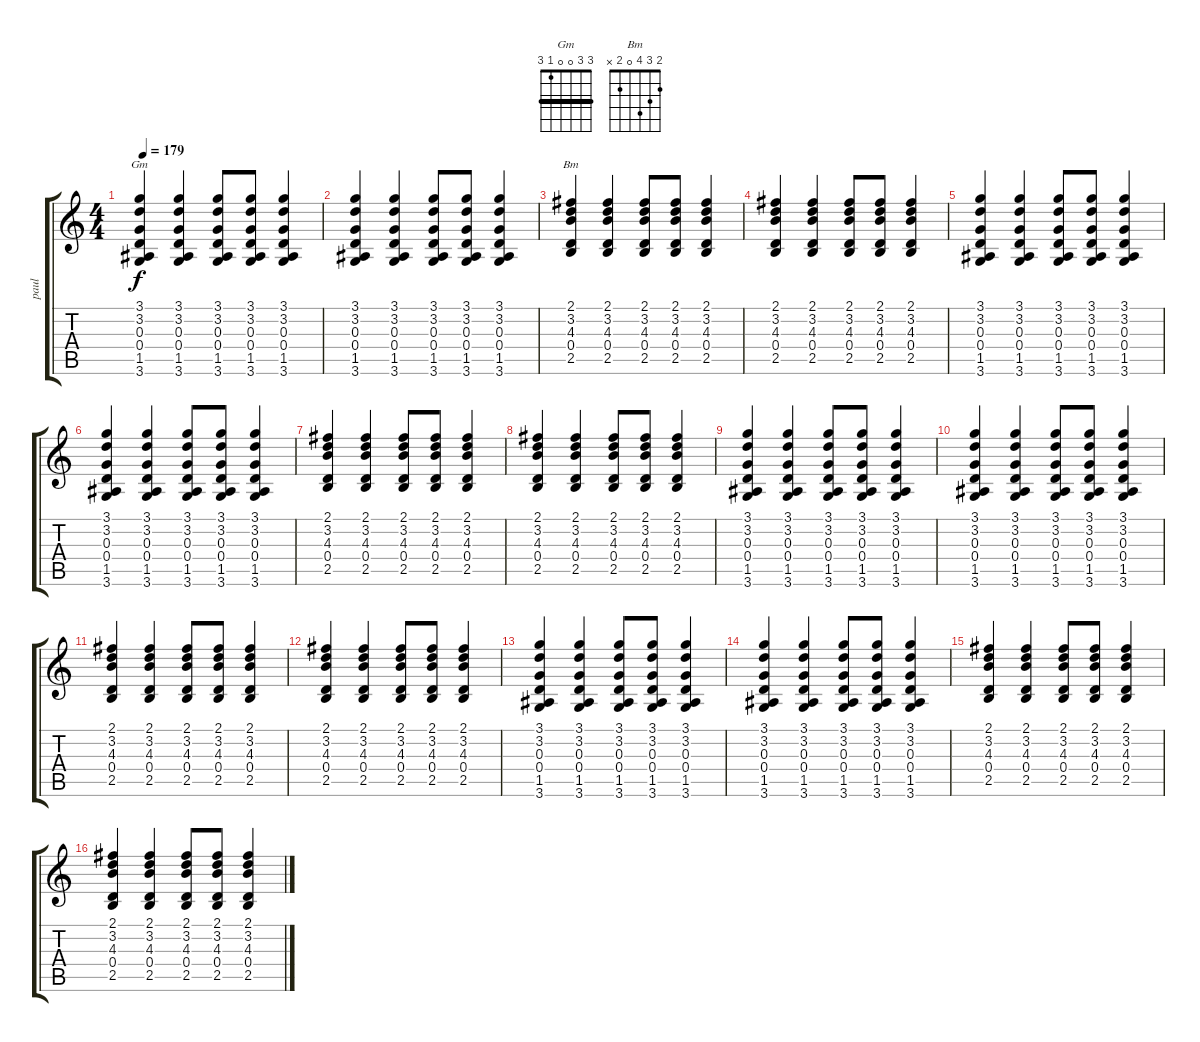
\track ("paul" "paul") {instrument acousticguitarnylon}
\staff {score tabs}
\tuning (E4 B3 G3 D3 A2 E2) {hide}
\chord ("Gm" 3 3 0 0 1 3) {barre 3}
\chord ("Bm" 2 3 4 0 2 x)
\ts (4 4)
\tempo 179
\clef g2
\ks c
(3.1 3.2 0.3 0.4 1.5 3.6).4{ch "Gm" dy f} (3.1 3.2 0.3 0.4 1.5 3.6).4 (3.1 3.2 0.3 0.4 1.5 3.6).8 (3.1 3.2 0.3 0.4 1.5 3.6).8 (3.1 3.2 0.3 0.4 1.5 3.6).4 |
(3.1 3.2 0.3 0.4 1.5 3.6).4 (3.1 3.2 0.3 0.4 1.5 3.6).4 (3.1 3.2 0.3 0.4 1.5 3.6).8 (3.1 3.2 0.3 0.4 1.5 3.6).8 (3.1 3.2 0.3 0.4 1.5 3.6).4 |
(2.1 3.2 4.3 0.4 2.5).4{ch "Bm"} (2.1 3.2 4.3 0.4 2.5).4 (2.1 3.2 4.3 0.4 2.5).8 (2.1 3.2 4.3 0.4 2.5).8 (2.1 3.2 4.3 0.4 2.5).4 |
(2.1 3.2 4.3 0.4 2.5).4 (2.1 3.2 4.3 0.4 2.5).4 (2.1 3.2 4.3 0.4 2.5).8 (2.1 3.2 4.3 0.4 2.5).8 (2.1 3.2 4.3 0.4 2.5).4 |
(3.1 3.2 0.3 0.4 1.5 3.6).4 (3.1 3.2 0.3 0.4 1.5 3.6).4 (3.1 3.2 0.3 0.4 1.5 3.6).8 (3.1 3.2 0.3 0.4 1.5 3.6).8 (3.1 3.2 0.3 0.4 1.5 3.6).4 |
(3.1 3.2 0.3 0.4 1.5 3.6).4 (3.1 3.2 0.3 0.4 1.5 3.6).4 (3.1 3.2 0.3 0.4 1.5 3.6).8 (3.1 3.2 0.3 0.4 1.5 3.6).8 (3.1 3.2 0.3 0.4 1.5 3.6).4 |
(2.1 3.2 4.3 0.4 2.5).4 (2.1 3.2 4.3 0.4 2.5).4 (2.1 3.2 4.3 0.4 2.5).8 (2.1 3.2 4.3 0.4 2.5).8 (2.1 3.2 4.3 0.4 2.5).4 |
(2.1 3.2 4.3 0.4 2.5).4 (2.1 3.2 4.3 0.4 2.5).4 (2.1 3.2 4.3 0.4 2.5).8 (2.1 3.2 4.3 0.4 2.5).8 (2.1 3.2 4.3 0.4 2.5).4 |
(3.1 3.2 0.3 0.4 1.5 3.6).4 (3.1 3.2 0.3 0.4 1.5 3.6).4 (3.1 3.2 0.3 0.4 1.5 3.6).8 (3.1 3.2 0.3 0.4 1.5 3.6).8 (3.1 3.2 0.3 0.4 1.5 3.6).4 |
(3.1 3.2 0.3 0.4 1.5 3.6).4 (3.1 3.2 0.3 0.4 1.5 3.6).4 (3.1 3.2 0.3 0.4 1.5 3.6).8 (3.1 3.2 0.3 0.4 1.5 3.6).8 (3.1 3.2 0.3 0.4 1.5 3.6).4 |
(2.1 3.2 4.3 0.4 2.5).4 (2.1 3.2 4.3 0.4 2.5).4 (2.1 3.2 4.3 0.4 2.5).8 (2.1 3.2 4.3 0.4 2.5).8 (2.1 3.2 4.3 0.4 2.5).4 |
(2.1 3.2 4.3 0.4 2.5).4 (2.1 3.2 4.3 0.4 2.5).4 (2.1 3.2 4.3 0.4 2.5).8 (2.1 3.2 4.3 0.4 2.5).8 (2.1 3.2 4.3 0.4 2.5).4 |
(3.1 3.2 0.3 0.4 1.5 3.6).4 (3.1 3.2 0.3 0.4 1.5 3.6).4 (3.1 3.2 0.3 0.4 1.5 3.6).8 (3.1 3.2 0.3 0.4 1.5 3.6).8 (3.1 3.2 0.3 0.4 1.5 3.6).4 |
(3.1 3.2 0.3 0.4 1.5 3.6).4 (3.1 3.2 0.3 0.4 1.5 3.6).4 (3.1 3.2 0.3 0.4 1.5 3.6).8 (3.1 3.2 0.3 0.4 1.5 3.6).8 (3.1 3.2 0.3 0.4 1.5 3.6).4 |
(2.1 3.2 4.3 0.4 2.5).4 (2.1 3.2 4.3 0.4 2.5).4 (2.1 3.2 4.3 0.4 2.5).8 (2.1 3.2 4.3 0.4 2.5).8 (2.1 3.2 4.3 0.4 2.5).4 |
(2.1 3.2 4.3 0.4 2.5).4 (2.1 3.2 4.3 0.4 2.5).4 (2.1 3.2 4.3 0.4 2.5).8 (2.1 3.2 4.3 0.4 2.5).8 (2.1 3.2 4.3 0.4 2.5).4
